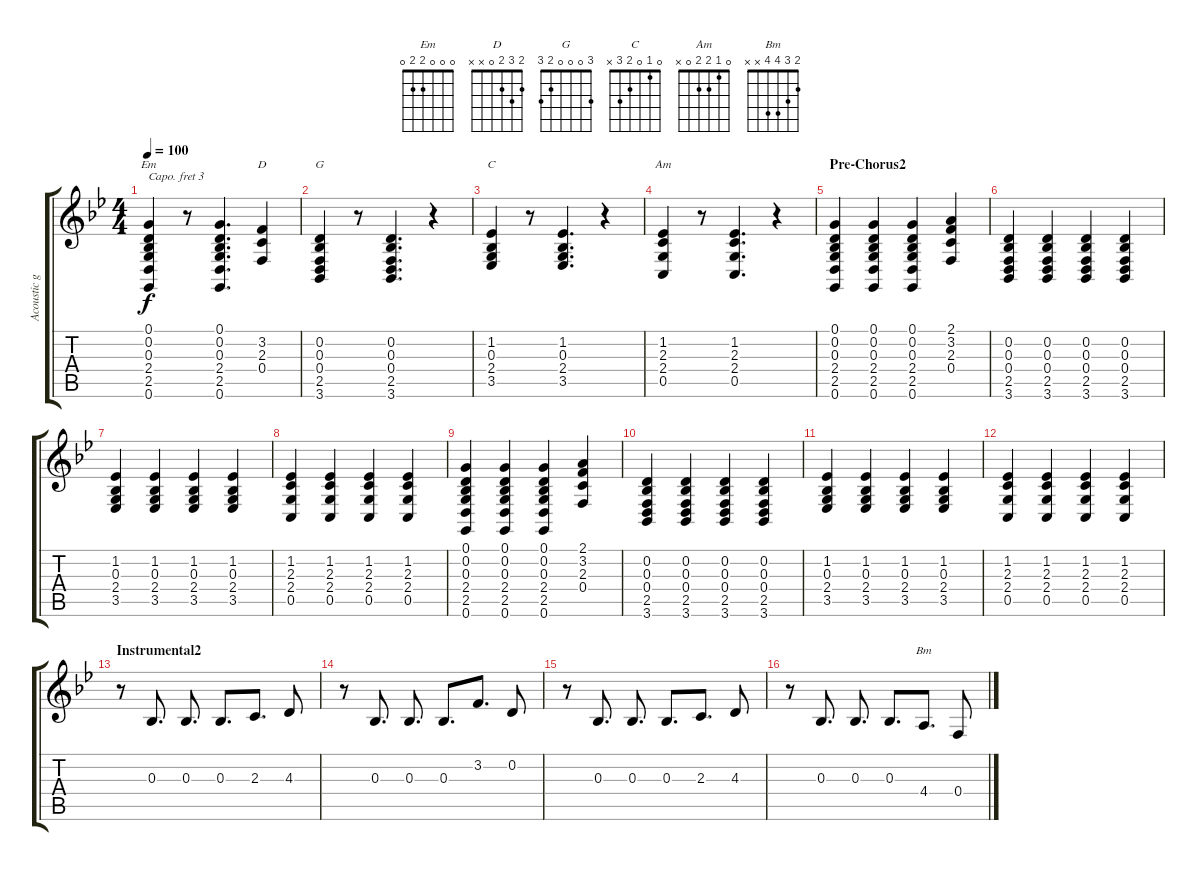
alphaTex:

\track ("Acoustic guitar" "Acoustic g") {instrument acousticgrandpiano}
\staff {score tabs}
\capo 3
\tuning (E4 B3 G3 D3 A2 E2) {hide}
\chord ("Em" 0 0 0 2 2 0)
\chord ("D" 2 3 2 0 x x)
\chord ("G" 3 0 0 0 2 3)
\chord ("C" 0 1 0 2 3 x)
\chord ("Am" 0 1 2 2 0 x)
\chord ("Bm" 2 3 4 4 x x)
\ts (4 4)
\tempo 100
\clef g2
\ks gminor
(0.1 0.2 0.3 2.4 2.5 0.6).4{ch "Em" dy f} r.8 (0.1 0.2 0.3 2.4 2.5 0.6).4{d} (3.2 2.3 0.4).4{ch "D"} |
(0.2 0.3 0.4 2.5 3.6).4{ch "G"} r.8 (0.2 0.3 0.4 2.5 3.6).4{d} r.4 |
(1.2 0.3 2.4 3.5).4{ch "C"} r.8 (1.2 0.3 2.4 3.5).4{d} r.4 |
(1.2 2.3 2.4 0.5).4{ch "Am"} r.8 (1.2 2.3 2.4 0.5).4{d} r.4 |
\section ("" "Pre-Chorus2")
(0.1 0.2 0.3 2.4 2.5 0.6).4 (0.1 0.2 0.3 2.4 2.5 0.6).4 (0.1 0.2 0.3 2.4 2.5 0.6).4 (2.1 3.2 2.3 0.4).4 |
(0.2 0.3 0.4 2.5 3.6).4 (0.2 0.3 0.4 2.5 3.6).4 (0.2 0.3 0.4 2.5 3.6).4 (0.2 0.3 0.4 2.5 3.6).4 |
(1.2 0.3 2.4 3.5).4 (1.2 0.3 2.4 3.5).4 (1.2 0.3 2.4 3.5).4 (1.2 0.3 2.4 3.5).4 |
(1.2 2.3 2.4 0.5).4 (1.2 2.3 2.4 0.5).4 (1.2 2.3 2.4 0.5).4 (1.2 2.3 2.4 0.5).4 |
(0.1 0.2 0.3 2.4 2.5 0.6).4 (0.1 0.2 0.3 2.4 2.5 0.6).4 (0.1 0.2 0.3 2.4 2.5 0.6).4 (2.1 3.2 2.3 0.4).4 |
(0.2 0.3 0.4 2.5 3.6).4 (0.2 0.3 0.4 2.5 3.6).4 (0.2 0.3 0.4 2.5 3.6).4 (0.2 0.3 0.4 2.5 3.6).4 |
(1.2 0.3 2.4 3.5).4 (1.2 0.3 2.4 3.5).4 (1.2 0.3 2.4 3.5).4 (1.2 0.3 2.4 3.5).4 |
(1.2 2.3 2.4 0.5).4 (1.2 2.3 2.4 0.5).4 (1.2 2.3 2.4 0.5).4 (1.2 2.3 2.4 0.5).4 |
\section ("" "Instrumental2")
r.8 0.3.8{d} 0.3.8{d} 0.3.8{d} 2.3.8{d} 4.3.8 |
r.8 0.3.8{d} 0.3.8{d} 0.3.8{d} 3.2.8{d} 0.2.8 |
r.8 0.3.8{d} 0.3.8{d} 0.3.8{d} 2.3.8{d} 4.3.8 |
r.8 0.3.8{d} 0.3.8{d} 0.3.8{d} 4.4.8{d ch "Bm"} 0.4.8
